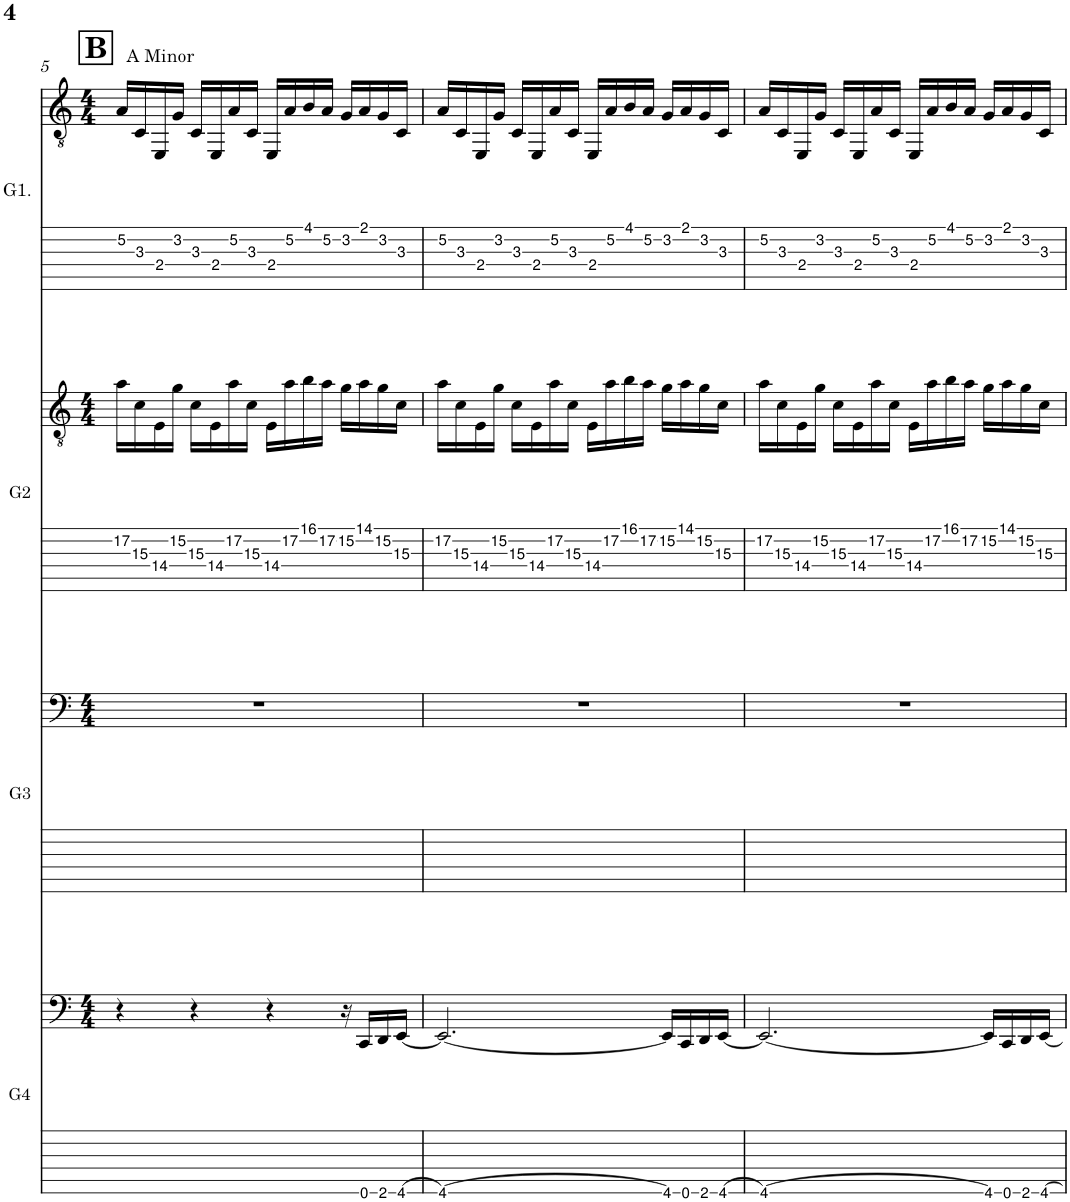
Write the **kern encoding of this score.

**kern	**kern	**kern	**kern	**kern	**kern	**kern	**kern
*part4	*part4	*part3	*part3	*part2	*part2	*part1	*part1
*staff8	*staff7	*staff6	*staff5	*staff4	*staff3	*staff2	*staff1
*I"G4	*	*I"G3	*	*I"G2	*	*I"G1	*
*I'G4	*	*I'G3	*	*I'G2	*	*I'G1.	*
!!LO:PB:g=z
*	*clefF4	*	*clefF4	*	*clefGv2	*	*clefGv2
*	*	*	*	*Trd-7c-12	*Trd-7c-12	*Trd-7c-12	*Trd-7c-12
*k[]	*k[]	*k[]	*k[]	*k[]	*k[]	*k[]	*k[]
*M4/4	*M4/4	*M4/4	*M4/4	*M4/4	*M4/4	*M4/4	*M4/4
!!LO:REH:place=s1:a:B:cj:fs=14:t=B
=5	=5	=5	=5	=5	=5	=5	=5
!	!	!	!	!	!	!	!LO:TX:a:t=A Minor
4r	4r	1r	1r	16aLL	16a\LL	16ALL	16A/LL
.	.	.	.	16cJ	16c\	16CJ	16C/
.	.	.	.	16EL	16E\	16EEL	16EE/
.	.	.	.	16gJJ	16g\JJ	16GJJ	16G/JJ
4r	4r	.	.	16cLL	16c\LL	16CLL	16C/LL
.	.	.	.	16EJ	16E\	16EEJ	16EE/
.	.	.	.	16aL	16a\	16AL	16A/
.	.	.	.	16cJJ	16c\JJ	16CJJ	16C/JJ
4r	4r	.	.	16ELL	16E\LL	16EELL	16EE/LL
.	.	.	.	16aJ	16a\	16AJ	16A/
.	.	.	.	16bL	16b\	16BL	16B/
.	.	.	.	16aJJ	16a\JJ	16AJJ	16A/JJ
16r	16r	.	.	16gLL	16g\LL	16GLL	16G/LL
16CCLL	16CC/LL	.	.	16aJ	16a\	16AJ	16A/
16DD	16DD/	.	.	16gL	16g\	16GL	16G/
[16EEJJ	[16EE/JJ	.	.	16cJJ	16c\JJ	16CJJ	16C/JJ
=6	=6	=6	=6	=6	=6	=6	=6
2.EE_	2.EE/_	1r	1r	16aLL	16a\LL	16ALL	16A/LL
.	.	.	.	16cJ	16c\	16CJ	16C/
.	.	.	.	16EL	16E\	16EEL	16EE/
.	.	.	.	16gJJ	16g\JJ	16GJJ	16G/JJ
.	.	.	.	16cLL	16c\LL	16CLL	16C/LL
.	.	.	.	16EJ	16E\	16EEJ	16EE/
.	.	.	.	16aL	16a\	16AL	16A/
.	.	.	.	16cJJ	16c\JJ	16CJJ	16C/JJ
.	.	.	.	16ELL	16E\LL	16EELL	16EE/LL
.	.	.	.	16aJ	16a\	16AJ	16A/
.	.	.	.	16bL	16b\	16BL	16B/
.	.	.	.	16aJJ	16a\JJ	16AJJ	16A/JJ
16EELL]	16EE/LL]	.	.	16gLL	16g\LL	16GLL	16G/LL
16CCJ	16CC/	.	.	16aJ	16a\	16AJ	16A/
16DDL	16DD/	.	.	16gL	16g\	16GL	16G/
[16EEJJ	[16EE/JJ	.	.	16cJJ	16c\JJ	16CJJ	16C/JJ
=7	=7	=7	=7	=7	=7	=7	=7
2.EE_	2.EE/_	1r	1r	16aLL	16a\LL	16ALL	16A/LL
.	.	.	.	16cJ	16c\	16CJ	16C/
.	.	.	.	16EL	16E\	16EEL	16EE/
.	.	.	.	16gJJ	16g\JJ	16GJJ	16G/JJ
.	.	.	.	16cLL	16c\LL	16CLL	16C/LL
.	.	.	.	16EJ	16E\	16EEJ	16EE/
.	.	.	.	16aL	16a\	16AL	16A/
.	.	.	.	16cJJ	16c\JJ	16CJJ	16C/JJ
.	.	.	.	16ELL	16E\LL	16EELL	16EE/LL
.	.	.	.	16aJ	16a\	16AJ	16A/
.	.	.	.	16bL	16b\	16BL	16B/
.	.	.	.	16aJJ	16a\JJ	16AJJ	16A/JJ
16EELL]	16EE/LL]	.	.	16gLL	16g\LL	16GLL	16G/LL
16CCJ	16CC/	.	.	16aJ	16a\	16AJ	16A/
16DDL	16DD/	.	.	16gL	16g\	16GL	16G/
[16EEJJ	[16EE/JJ	.	.	16cJJ	16c\JJ	16CJJ	16C/JJ
=	=	=	=	=	=	=	=
*-	*-	*-	*-	*-	*-	*-	*-
